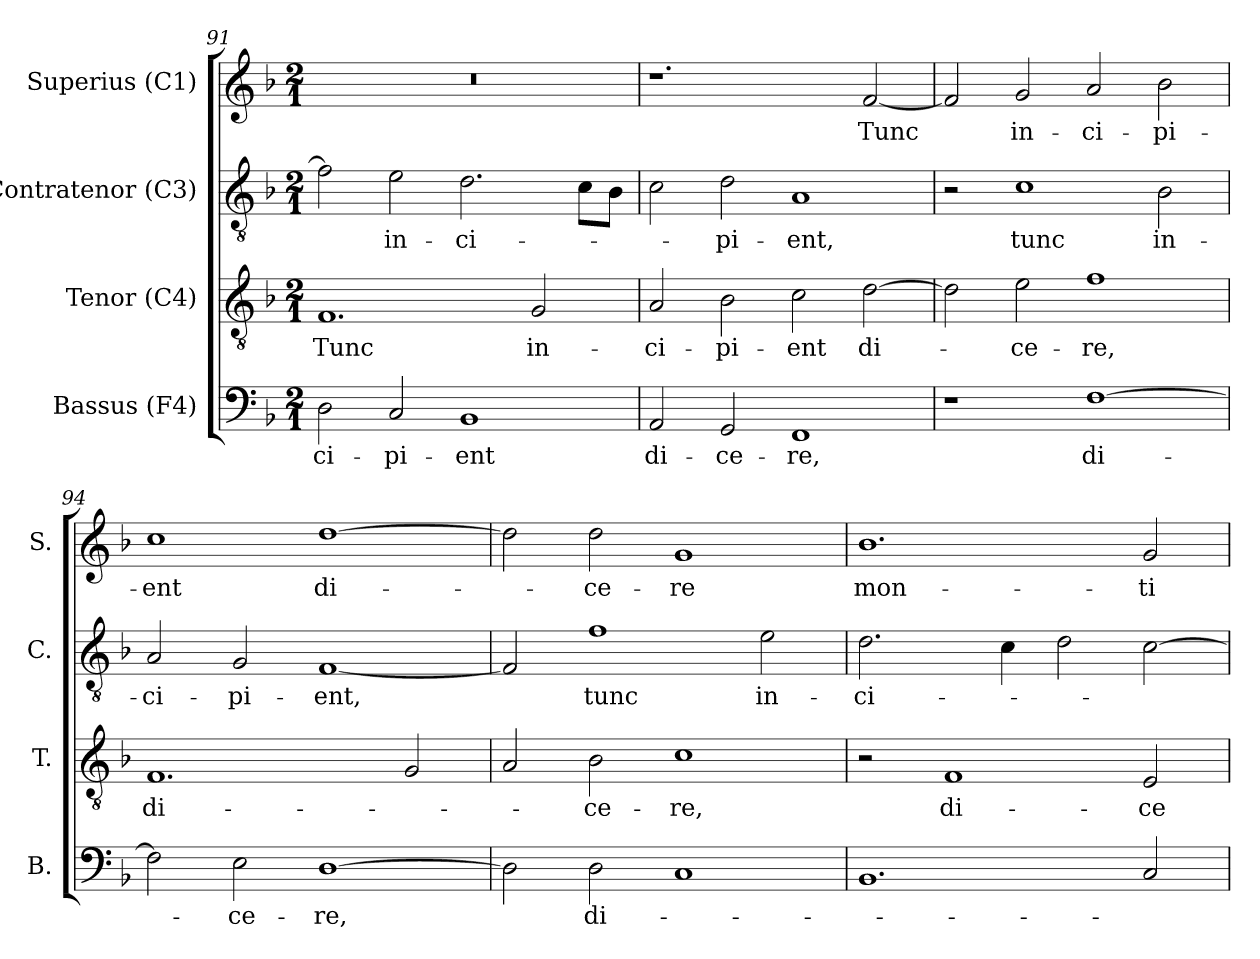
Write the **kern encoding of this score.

**kern	**text	**kern	**text	**kern	**text	**kern	**text
*part4	*part4	*part3	*part3	*part2	*part2	*part1	*part1
*staff4	*staff4	*staff3	*staff3	*staff2	*staff2	*staff1	*staff1
*I"Bassus (F4)	*	*I"Tenor (C4)	*	*I"Contratenor (C3)	*	*I"Superius (C1)	*
*I'B.	*	*I'T.	*	*I'C.	*	*I'S.	*
*clefF4	*	*clefGv2	*	*clefGv2	*	*clefG2	*
*	*	*ITrd7c12	*	*ITrd7c12	*	*	*
*k[b-]	*	*k[b-]	*	*k[b-]	*	*k[b-]	*
*F:	*	*F:	*	*F:	*	*F:	*
*M2/1	*	*M2/1	*	*M2/1	*	*M2/1	*
=91	=91	=91	=91	=91	=91	=91	=91
!	!LO:LY:b:color=#000000	!	!	!	!	!	!
!	!	!	!LO:LY:b:color=#000000	!	!	!LO:N:vis=1	!
2Di\	-ci-	1.FFi	Tunc	2Fi\]	.	0r	.
!	!LO:LY:b:color=#000000	!	!	!	!	!	!
!	!	!	!	!	!LO:LY:b:color=#000000	!	!
2Ci/	-pi-	.	.	2Ei\	in-	.	.
!	!LO:LY:b:color=#000000	!	!	!	!	!	!
!	!	!	!	!	!LO:LY:b:color=#000000	!	!
1BB-i	-ent	.	.	2.Di\	-ci-	.	.
!	!	!	!LO:LY:b:color=#000000	!	!	!	!
.	.	2GGi/	in-	.	.	.	.
.	.	.	.	8Ci\L	.	.	.
.	.	.	.	8BB-i\J	.	.	.
=92	=92	=92	=92	=92	=92	=92	=92
!	!LO:LY:b:color=#000000	!	!	!	!	!	!
!	!	!	!LO:LY:b:color=#000000	!	!	!	!
2AAi/	di-	2AAi/	-ci-	2Ci\	.	1.r	.
!	!LO:LY:b:color=#000000	!	!	!	!	!	!
!	!	!	!LO:LY:b:color=#000000	!	!	!	!
!	!	!	!	!	!LO:LY:b:color=#000000	!	!
2GGi/	-ce-	2BB-i\	-pi-	2Di\	-pi-	.	.
!	!LO:LY:b:color=#000000	!	!	!	!	!	!
!	!	!	!LO:LY:b:color=#000000	!	!	!	!
!	!	!	!	!	!LO:LY:b:color=#000000	!	!
1FFi	-re,	2Ci\	-ent	1AAi	-ent,	.	.
!	!	!	!LO:LY:b:color=#000000	!	!	!	!
!	!	!	!	!	!	!	!LO:LY:b:color=#000000
.	.	[2Di\	di-	.	.	[2fi/	Tunc
=93	=93	=93	=93	=93	=93	=93	=93
1r	.	2Di\]	.	2r	.	2fi/]	.
!	!	!	!LO:LY:b:color=#000000	!	!	!	!
!	!	!	!	!	!LO:LY:b:color=#000000	!	!
!	!	!	!	!	!	!	!LO:LY:b:color=#000000
.	.	2Ei\	-ce-	1Ci	tunc	2gi/	in-
!	!LO:LY:b:color=#000000	!	!	!	!	!	!
!	!	!	!LO:LY:b:color=#000000	!	!	!	!
!	!	!	!	!	!	!	!LO:LY:b:color=#000000
[1Fi	di-	1Fi	-re,	.	.	2ai/	-ci-
!	!	!	!	!	!LO:LY:b:color=#000000	!	!
!	!	!	!	!	!	!	!LO:LY:b:color=#000000
.	.	.	.	2BB-i\	in-	2b-i\	-pi-
=94	=94	=94	=94	=94	=94	=94	=94
!	!	!	!LO:LY:b:color=#000000	!	!	!	!
!	!	!	!	!	!LO:LY:b:color=#000000	!	!
!	!	!	!	!	!	!	!LO:LY:b:color=#000000
2Fi\]	.	1.FFi	di-	2AAi/	-ci-	1cci	-ent
!	!LO:LY:b:color=#000000	!	!	!	!	!	!
!	!	!	!	!	!LO:LY:b:color=#000000	!	!
2Ei\	-ce-	.	.	2GGi/	-pi-	.	.
!	!LO:LY:b:color=#000000	!	!	!	!	!	!
!	!	!	!	!	!LO:LY:b:color=#000000	!	!
!	!	!	!	!	!	!	!LO:LY:b:color=#000000
[1Di	-re,	.	.	[1FFi	-ent,	[1ddi	di-
.	.	2GGi/	.	.	.	.	.
!!LO:LB:g=z
=95	=95	=95	=95	=95	=95	=95	=95
2Di\]	.	2AAi/	.	2FFi/]	.	2ddi\]	.
!	!LO:LY:b:color=#000000	!	!	!	!	!	!
!	!	!	!LO:LY:b:color=#000000	!	!	!	!
!	!	!	!	!	!LO:LY:b:color=#000000	!	!
!	!	!	!	!	!	!	!LO:LY:b:color=#000000
2Di\	di-	2BB-i\	-ce-	1Fi	tunc	2ddi\	-ce-
!	!	!	!LO:LY:b:color=#000000	!	!	!	!
!	!	!	!	!	!	!	!LO:LY:b:color=#000000
1Ci	.	1Ci	-re,	.	.	1gi	-re
!	!	!	!	!	!LO:LY:b:color=#000000	!	!
.	.	.	.	2Ei\	in-	.	.
=96	=96	=96	=96	=96	=96	=96	=96
!	!	!	!	!	!LO:LY:b:color=#000000	!	!
!	!	!	!	!	!	!	!LO:LY:b:color=#000000
1.BB-i	.	2r	.	2.Di\	-ci-	1.b-i	mon-
!	!	!	!LO:LY:b:color=#000000	!	!	!	!
.	.	1FFi	di-	.	.	.	.
.	.	.	.	4Ci\	.	.	.
.	.	.	.	2Di\	.	.	.
!	!	!	!LO:LY:b:color=#000000	!	!	!	!
!	!	!	!	!	!	!	!LO:LY:b:color=#000000
2Ci/	.	2EEi/	-ce-	[2Ci\	.	2gi/	-ti-
=	=	=	=	=	=	=	=
*-	*-	*-	*-	*-	*-	*-	*-
